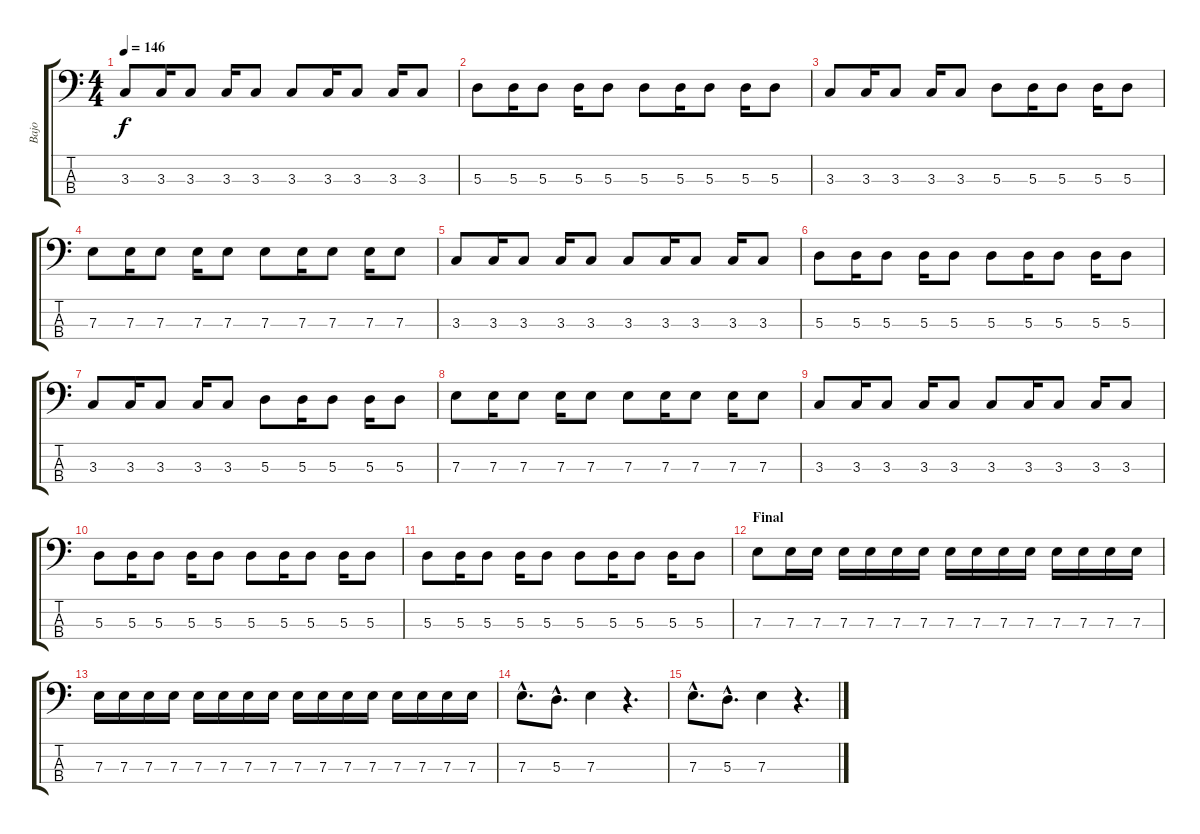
\track ("Bajo" "Bajo") {instrument electricbassfinger}
\staff {score tabs}
\tuning (G2 D2 A1 E1) {hide}
\ts (4 4)
\tempo 146
\clef f4
\ks c
3.3.8{dy f} 3.3.16 3.3.8 3.3.16 3.3.8 3.3.8 3.3.16 3.3.8 3.3.16 3.3.8 |
5.3.8 5.3.16 5.3.8 5.3.16 5.3.8 5.3.8 5.3.16 5.3.8 5.3.16 5.3.8 |
3.3.8 3.3.16 3.3.8 3.3.16 3.3.8 5.3.8 5.3.16 5.3.8 5.3.16 5.3.8 |
7.3.8 7.3.16 7.3.8 7.3.16 7.3.8 7.3.8 7.3.16 7.3.8 7.3.16 7.3.8 |
3.3.8 3.3.16 3.3.8 3.3.16 3.3.8 3.3.8 3.3.16 3.3.8 3.3.16 3.3.8 |
5.3.8 5.3.16 5.3.8 5.3.16 5.3.8 5.3.8 5.3.16 5.3.8 5.3.16 5.3.8 |
3.3.8 3.3.16 3.3.8 3.3.16 3.3.8 5.3.8 5.3.16 5.3.8 5.3.16 5.3.8 |
7.3.8 7.3.16 7.3.8 7.3.16 7.3.8 7.3.8 7.3.16 7.3.8 7.3.16 7.3.8 |
3.3.8 3.3.16 3.3.8 3.3.16 3.3.8 3.3.8 3.3.16 3.3.8 3.3.16 3.3.8 |
5.3.8 5.3.16 5.3.8 5.3.16 5.3.8 5.3.8 5.3.16 5.3.8 5.3.16 5.3.8 |
5.3.8 5.3.16 5.3.8 5.3.16 5.3.8 5.3.8 5.3.16 5.3.8 5.3.16 5.3.8 |
\section ("" "Final")
7.3.8 7.3.16 7.3.16 7.3.16 7.3.16 7.3.16 7.3.16 7.3.16 7.3.16 7.3.16 7.3.16 7.3.16 7.3.16 7.3.16 7.3.16 |
7.3.16 7.3.16 7.3.16 7.3.16 7.3.16 7.3.16 7.3.16 7.3.16 7.3.16 7.3.16 7.3.16 7.3.16 7.3.16 7.3.16 7.3.16 7.3.16 |
7.3{hac}.8{d} 5.3{hac}.8{d} 7.3.4 r.4{d} |
7.3{hac}.8{d} 5.3{hac}.8{d} 7.3.4 r.4{d}
